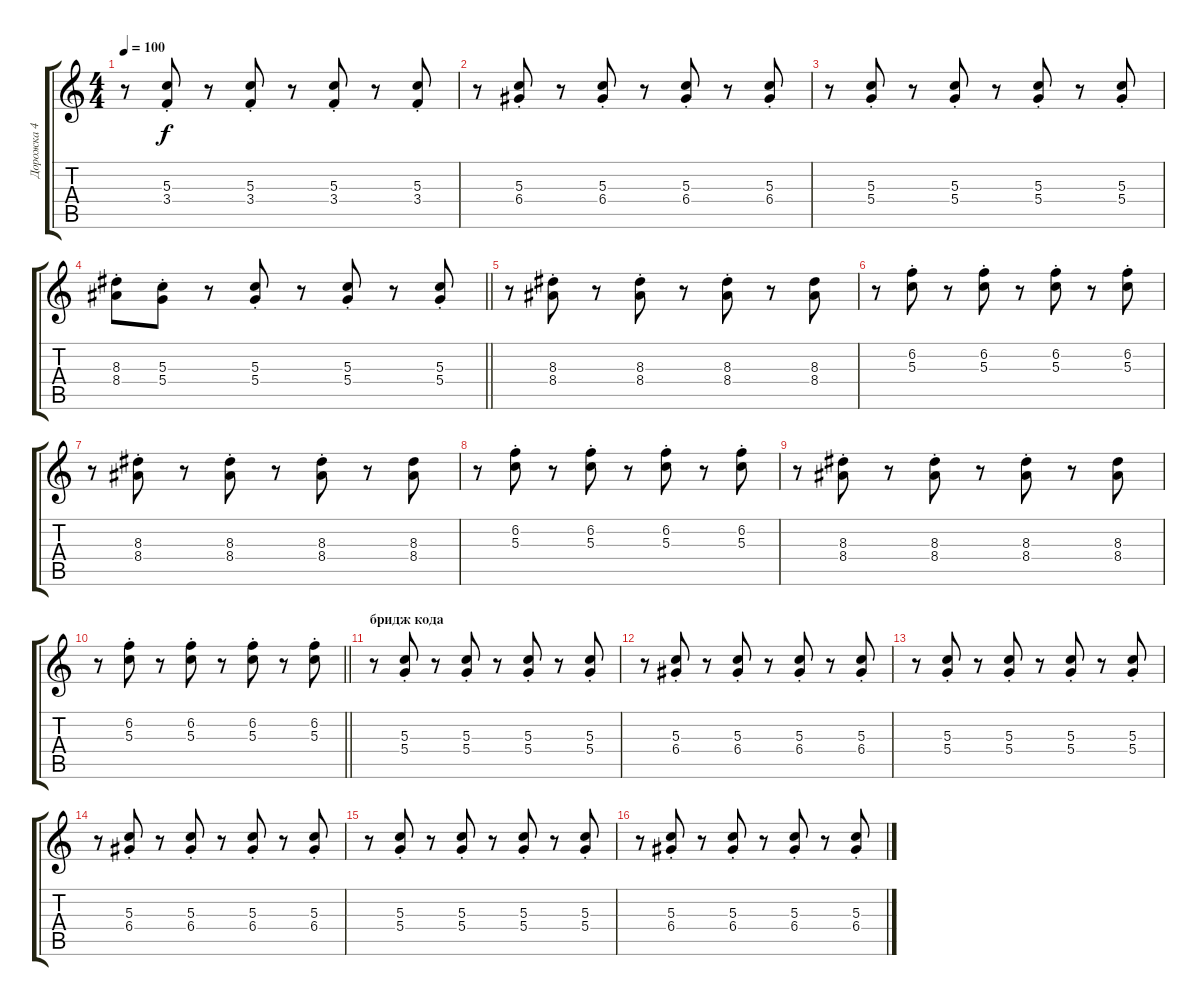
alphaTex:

\track ("Дорожка 4" "Дорожка 4") {instrument distortionguitar}
\staff {score tabs}
\tuning (E4 B3 G3 D3 A2 E2) {hide}
\ts (4 4)
\tempo 100
\clef g2
\ks c
r.8{dy f} (5.3{st} 3.4{st}).8 r.8 (5.3{st} 3.4{st}).8 r.8 (5.3{st} 3.4{st}).8 r.8 (5.3 3.4{st}).8 |
r.8 (5.3{st} 6.4{st}).8 r.8 (5.3{st} 6.4{st}).8 r.8 (5.3{st} 6.4{st}).8 r.8 (5.3 6.4{st}).8 |
r.8 (5.3{st} 5.4{st}).8 r.8 (5.3{st} 5.4{st}).8 r.8 (5.3{st} 5.4{st}).8 r.8 (5.3{st} 5.4{st}).8 |
\barLineRight lightlight
(8.3{st} 8.4).8 (5.3{st} 5.4{st}).8 r.8 (5.3{st} 5.4{st}).8 r.8 (5.3{st} 5.4{st}).8 r.8 (5.3{st} 5.4{st}).8 |
r.8 (8.3{st} 8.4{st}).8 r.8 (8.3{st} 8.4{st}).8 r.8 (8.3{st} 8.4{st}).8 r.8 (8.3 8.4).8 |
r.8 (6.2{st} 5.3{st}).8 r.8 (6.2{st} 5.3{st}).8 r.8 (6.2{st} 5.3{st}).8 r.8 (6.2{st} 5.3).8 |
r.8 (8.3{st} 8.4{st}).8 r.8 (8.3{st} 8.4{st}).8 r.8 (8.3{st} 8.4{st}).8 r.8 (8.3 8.4).8 |
r.8 (6.2{st} 5.3{st}).8 r.8 (6.2{st} 5.3{st}).8 r.8 (6.2{st} 5.3{st}).8 r.8 (6.2{st} 5.3).8 |
r.8 (8.3{st} 8.4{st}).8 r.8 (8.3{st} 8.4{st}).8 r.8 (8.3{st} 8.4{st}).8 r.8 (8.3 8.4).8 |
\barLineRight lightlight
r.8 (6.2{st} 5.3{st}).8 r.8 (6.2{st} 5.3{st}).8 r.8 (6.2{st} 5.3{st}).8 r.8 (6.2{st} 5.3).8 |
\section ("" "бридж кода")
r.8 (5.3{st} 5.4{st}).8 r.8 (5.3{st} 5.4{st}).8 r.8 (5.3{st} 5.4{st}).8 r.8 (5.3{st} 5.4{st}).8 |
r.8 (5.3{st} 6.4{st}).8 r.8 (5.3{st} 6.4{st}).8 r.8 (5.3{st} 6.4{st}).8 r.8 (5.3 6.4{st}).8 |
r.8 (5.3{st} 5.4{st}).8 r.8 (5.3{st} 5.4{st}).8 r.8 (5.3{st} 5.4{st}).8 r.8 (5.3{st} 5.4{st}).8 |
r.8 (5.3{st} 6.4{st}).8 r.8 (5.3{st} 6.4{st}).8 r.8 (5.3{st} 6.4{st}).8 r.8 (5.3 6.4{st}).8 |
r.8 (5.3{st} 5.4{st}).8 r.8 (5.3{st} 5.4{st}).8 r.8 (5.3{st} 5.4{st}).8 r.8 (5.3{st} 5.4{st}).8 |
r.8 (5.3{st} 6.4{st}).8 r.8 (5.3{st} 6.4{st}).8 r.8 (5.3{st} 6.4{st}).8 r.8 (5.3 6.4{st}).8
